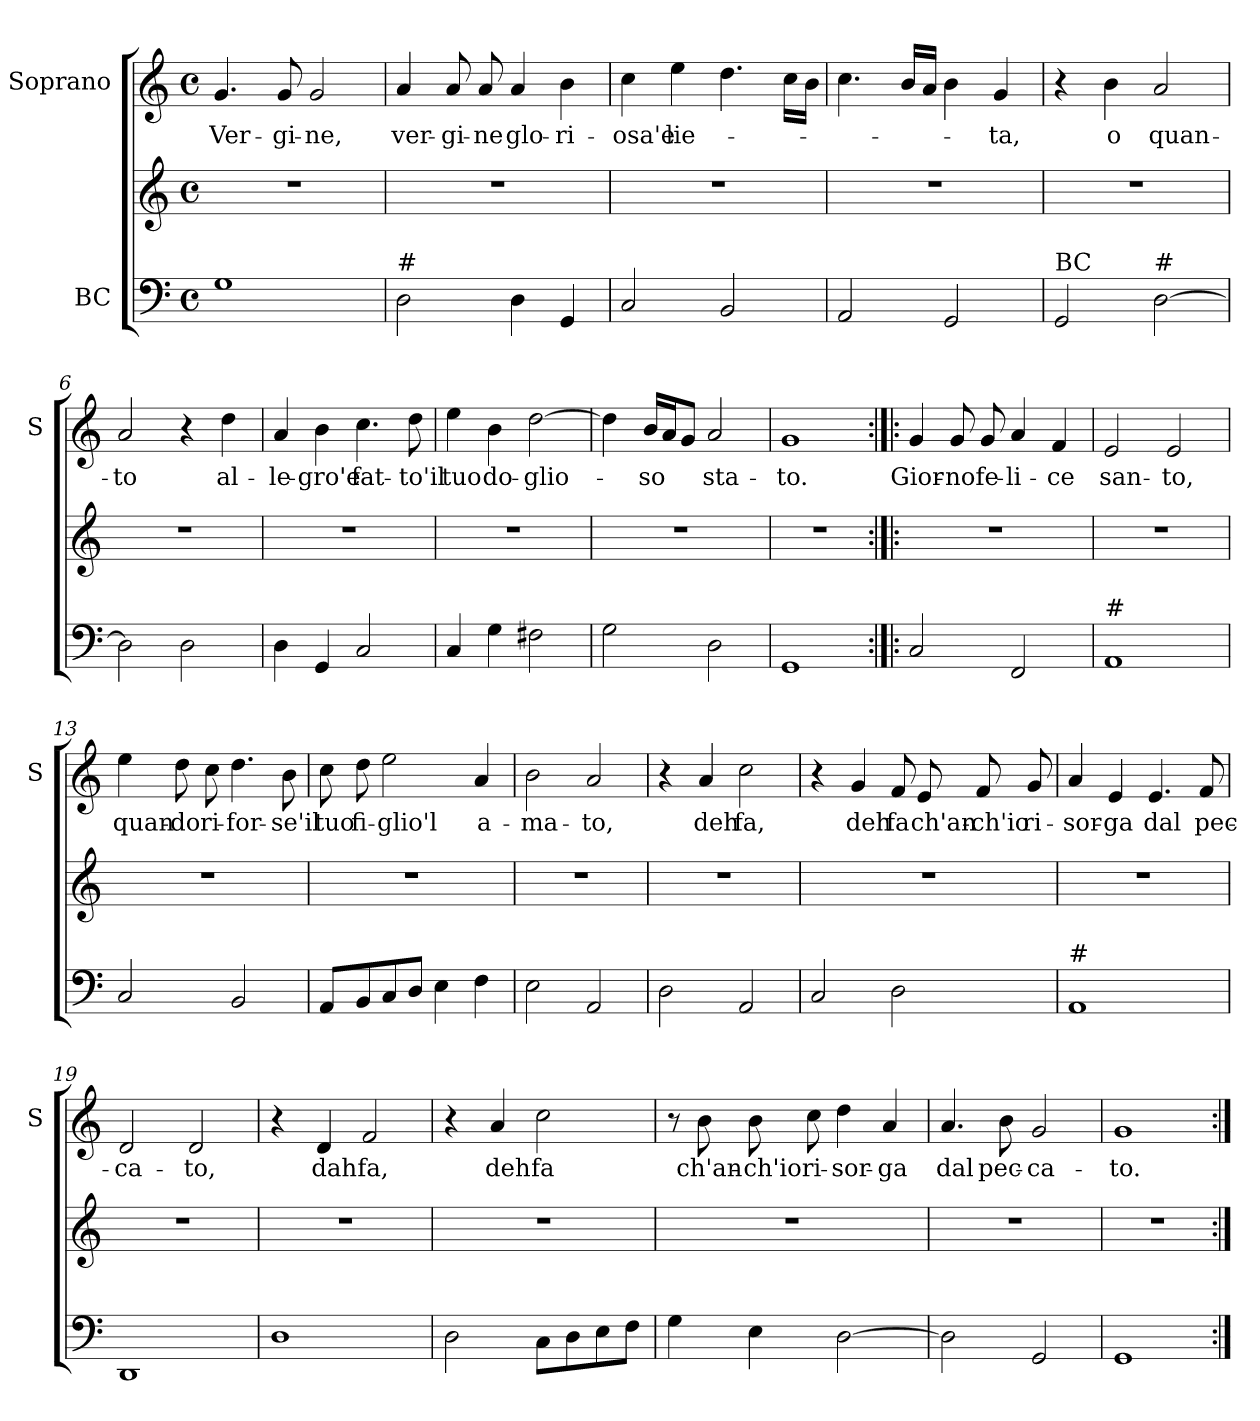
**kern	**kern	**kern	**text
*part2	*part2	*part1	*part1
*staff3	*staff2	*staff1	*staff1
*I"BC	*	*I"Soprano	*
*	*	*I'S	*
*clefF4	*clefG2	*clefG2	*
*k[]	*k[]	*k[]	*
*C:	*C:	*C:	*
*M4/4	*M4/4	*M4/4	*
*met(c)	*met(c)	*met(c)	*
=1	=1	=1	=1
!	!	!	!LO:LY:b
1G	1r	4.g/	Ver-
!	!	!	!LO:LY:b
.	.	8g/	-gi-
!	!	!	!LO:LY:b
.	.	2g/	-ne,
=2	=2	=2	=2
!LO:TX:a:t=#	!	!	!
!	!	!	!LO:LY:b
2D\	1r	4a/	ver-
!	!	!	!LO:LY:b
.	.	8a/	-gi-
!	!	!	!LO:LY:b
.	.	8a/	-ne
!	!	!	!LO:LY:b
4D\	.	4a/	glo-
!	!	!	!LO:LY:b
4GG/	.	4b\	-ri-
=3	=3	=3	=3
!	!	!	!LO:LY:b
2C/	1r	4cc\	-osa'e
!	!	!	!LO:LY:b
.	.	4ee\	lie-
2BB/	.	4.dd\	.
.	.	16cc\LL	.
.	.	16b\JJ	.
=4	=4	=4	=4
2AA/	1r	4.cc\	.
.	.	16b/LL	.
.	.	16a/JJ	.
2GG/	.	4b\	.
!	!	!	!LO:LY:b
.	.	4g/	-ta,
!!LO:LB:g=z
=5	=5	=5	=5
!LO:TX:a:t=BC	!	!	!
2GG/	1r	4r	.
!	!	!	!LO:LY:b
.	.	4b\	o
!LO:TX:a:t=#	!	!	!
!	!	!	!LO:LY:b
[2D\	.	2a/	quan-
=6	=6	=6	=6
!	!	!	!LO:LY:b
2D\]	1r	2a/	-to
2D\	.	4r	.
!	!	!	!LO:LY:b
.	.	4dd\	al-
=7	=7	=7	=7
!	!	!	!LO:LY:b
4D\	1r	4a/	-le-
!	!	!	!LO:LY:b
4GG/	.	4b\	-gro'e
!	!	!	!LO:LY:b
2C/	.	4.cc\	fat-
!	!	!	!LO:LY:b
.	.	8dd\	-to'il
=8	=8	=8	=8
!	!	!	!LO:LY:b
4C/	1r	4ee\	tuo
!	!	!	!LO:LY:b
4G\	.	4b\	do-
!	!	!	!LO:LY:b
2F#X\	.	[2dd\	-glio-
=9	=9	=9	=9
2G\	1r	4dd\]	.
!	!	!	!LO:LY:b
.	.	16b/LL	-so
.	.	16a/J	.
.	.	8g/J	.
!	!	!	!LO:LY:b
2D\	.	2a/	sta-
!!LO:PB:g=z
=10	=10	=10	=10
!	!	!	!LO:LY:b
1GG	1r	1g	-to.
=11:|!|:	=11:|!|:	=11:|!|:	=11:|!|:
!	!	!	!LO:LY:b
2C/	1r	4g/	Gior-
!	!	!	!LO:LY:b
.	.	8g/	-no
!	!	!	!LO:LY:b
.	.	8g/	fe-
!	!	!	!LO:LY:b
2FF/	.	4a/	-li-
!	!	!	!LO:LY:b
.	.	4f/	-ce
=12	=12	=12	=12
!LO:TX:a:t=#	!	!	!
!	!	!	!LO:LY:b
1AA	1r	2e/	san-
!	!	!	!LO:LY:b
.	.	2e/	-to,
=13	=13	=13	=13
!	!	!	!LO:LY:b
2C/	1r	4ee\	quan-
!	!	!	!LO:LY:b
.	.	8dd\	-do
!	!	!	!LO:LY:b
.	.	8cc\	ri-
!	!	!	!LO:LY:b
2BB/	.	4.dd\	-for-
!	!	!	!LO:LY:b
.	.	8b\	-se'il
=14	=14	=14	=14
!	!	!	!LO:LY:b
8AA/L	1r	8cc\	tuo
!	!	!	!LO:LY:b
8BB/	.	8dd\	fi-
!	!	!	!LO:LY:b
8C/	.	2ee\	-glio'l
8D/J	.	.	.
4E\	.	.	.
!	!	!	!LO:LY:b
4F\	.	4a/	a-
!!LO:LB:g=z
=15	=15	=15	=15
!	!	!	!LO:LY:b
2E\	1r	2b\	-ma-
!	!	!	!LO:LY:b
2AA/	.	2a/	-to,
=16	=16	=16	=16
2D\	1r	4r	.
!	!	!	!LO:LY:b
.	.	4a/	deh
!	!	!	!LO:LY:b
2AA/	.	2cc\	fa,
=17	=17	=17	=17
2C/	1r	4r	.
!	!	!	!LO:LY:b
.	.	4g/	deh
!	!	!	!LO:LY:b
2D\	.	8f/	fa
!	!	!	!LO:LY:b
.	.	8e/	ch'an-
!	!	!	!LO:LY:b
.	.	8f/	-ch'io
!	!	!	!LO:LY:b
.	.	8g/	ri-
=18	=18	=18	=18
!LO:TX:a:t=#	!	!	!
!	!	!	!LO:LY:b
1AA	1r	4a/	-sor-
!	!	!	!LO:LY:b
.	.	4e/	-ga
!	!	!	!LO:LY:b
.	.	4.e/	dal
!	!	!	!LO:LY:b
.	.	8f/	pec-
=19	=19	=19	=19
!	!	!	!LO:LY:b
1DD	1r	2d/	-ca-
!	!	!	!LO:LY:b
.	.	2d/	-to,
!!LO:LB:g=z
=20	=20	=20	=20
1D	1r	4r	.
!	!	!	!LO:LY:b
.	.	4d/	dah
!	!	!	!LO:LY:b
.	.	2f/	fa,
=21	=21	=21	=21
2D\	1r	4r	.
!	!	!	!LO:LY:b
.	.	4a/	deh
!	!	!	!LO:LY:b
8C\L	.	2cc\	fa
8D\	.	.	.
8E\	.	.	.
8F\J	.	.	.
=22	=22	=22	=22
4G\	1r	8r	.
!	!	!	!LO:LY:b
.	.	8b\	ch'an-
!	!	!	!LO:LY:b
4E\	.	8b\	-ch'io
!	!	!	!LO:LY:b
.	.	8cc\	ri-
!	!	!	!LO:LY:b
[2D\	.	4dd\	-sor-
!	!	!	!LO:LY:b
.	.	4a/	-ga
=23	=23	=23	=23
!	!	!	!LO:LY:b
2D\]	1r	4.a/	dal
!	!	!	!LO:LY:b
.	.	8b\	pec-
!	!	!	!LO:LY:b
2GG/	.	2g/	-ca-
=24	=24	=24	=24
!	!	!	!LO:LY:b
1GG	1r	1g	-to.
=:|!	=:|!	=:|!	=:|!
*-	*-	*-	*-
